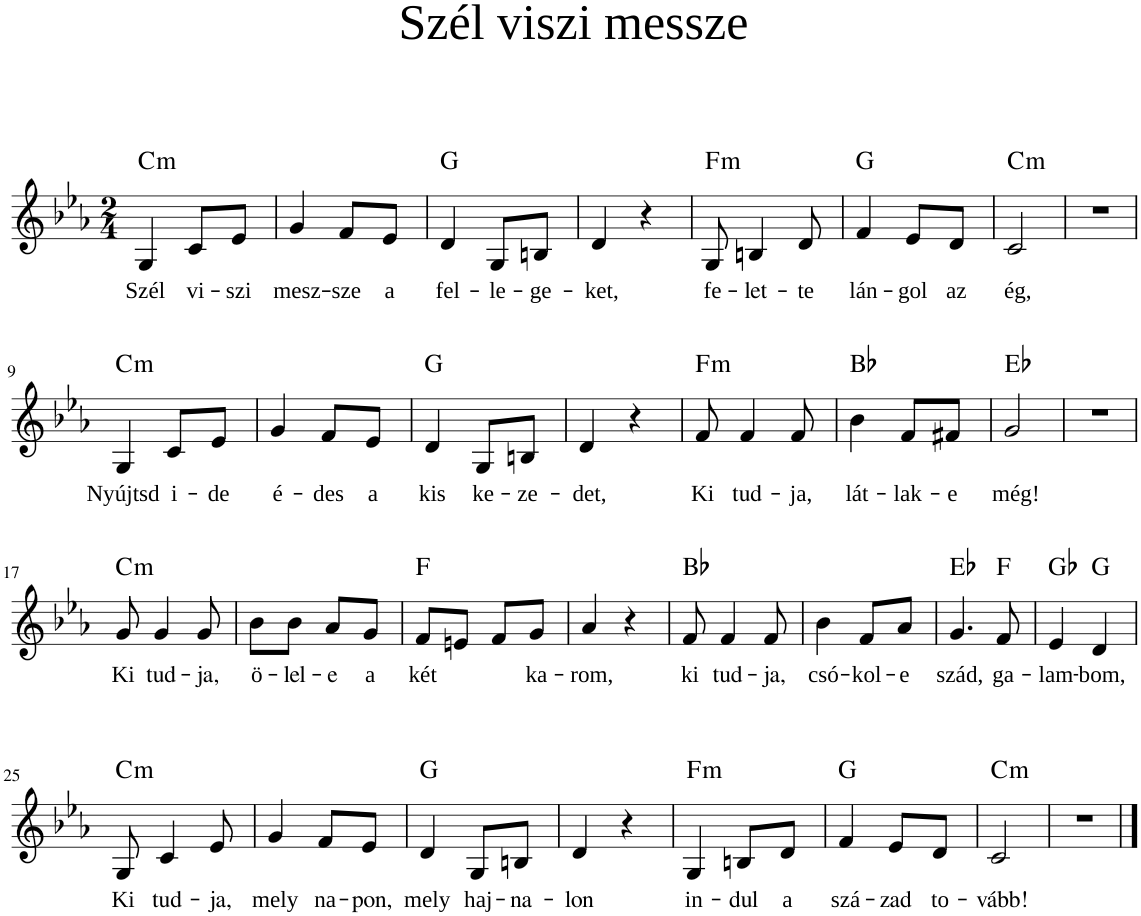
**kern	**text	**harte
*part1	*part1	*part1
*staff1	*staff1	*
*I"Piano	*	*
*I'Pno	*	*
*clefG2	*	*
*k[b-e-a-]	*	*
*M2/4	*	*
=1	=1	=1
!	!LO:LY:b	!LO:H:kt=m
4G/	Szél	C:min
!	!LO:LY:b	!
8c/L	vi-	.
!	!LO:LY:b	!
8e-/J	-szi	.
=2	=2	=2
!	!LO:LY:b	!
4g/	mesz-	.
!	!LO:LY:b	!
8f/L	-sze	.
!	!LO:LY:b	!
8e-/J	a	.
=3	=3	=3
!	!LO:LY:b	!
4d/	fel-	G:maj
!	!LO:LY:b	!
8G/L	-le-	.
!	!LO:LY:b	!
8Bn/J	-ge-	.
=4	=4	=4
!	!LO:LY:b	!
4d/	-ket,	.
4r	.	.
=5	=5	=5
!	!LO:LY:b	!LO:H:kt=m
8G/	fe-	F:min
!	!LO:LY:b	!
4Bn/	-let-	.
!	!LO:LY:b	!
8d/	-te	.
=6	=6	=6
!	!LO:LY:b	!
4f/	lán-	G:maj
!	!LO:LY:b	!
8e-/L	-gol	.
!	!LO:LY:b	!
8d/J	az	.
=7	=7	=7
!	!LO:LY:b	!LO:H:kt=m
2c/	ég,	C:min
=8	=8	=8
2r	.	.
!!LO:LB:g=z
=9	=9	=9
!	!LO:LY:b	!LO:H:kt=m
4G/	Nyújtsd	C:min
!	!LO:LY:b	!
8c/L	i-	.
!	!LO:LY:b	!
8e-/J	-de	.
=10	=10	=10
!	!LO:LY:b	!
4g/	é-	.
!	!LO:LY:b	!
8f/L	-des	.
!	!LO:LY:b	!
8e-/J	a	.
=11	=11	=11
!	!LO:LY:b	!
4d/	kis	G:maj
!	!LO:LY:b	!
8G/L	ke-	.
!	!LO:LY:b	!
8Bn/J	-ze-	.
=12	=12	=12
!	!LO:LY:b	!
4d/	-det,	.
4r	.	.
=13	=13	=13
!	!LO:LY:b	!LO:H:kt=m
8f/	Ki	F:min
!	!LO:LY:b	!
4f/	tud-	.
!	!LO:LY:b	!
8f/	-ja,	.
=14	=14	=14
!	!LO:LY:b	!
4b-\	lát-	Bb:maj
!	!LO:LY:b	!
8f/L	-lak-	.
!	!LO:LY:b	!
8f#X/J	-e	.
=15	=15	=15
!	!LO:LY:b	!
2g/	még!	Eb:maj
=16	=16	=16
2r	.	.
!!LO:LB:g=z
=17	=17	=17
!	!LO:LY:b	!LO:H:kt=m
8g/	Ki	C:min
!	!LO:LY:b	!
4g/	tud-	.
!	!LO:LY:b	!
8g/	-ja,	.
=18	=18	=18
!	!LO:LY:b	!
8b-\L	ö-	.
!	!LO:LY:b	!
8b-\J	-lel-	.
!	!LO:LY:b	!
8a-/L	-e	.
!	!LO:LY:b	!
8g/J	a	.
=19	=19	=19
!	!LO:LY:b	!
8f/L	két	F:maj
8en/J	.	.
8f/L	.	.
!	!LO:LY:b	!
8g/J	ka-	.
=20	=20	=20
!	!LO:LY:b	!
4a-/	-rom,	.
4r	.	.
=21	=21	=21
!	!LO:LY:b	!
8f/	ki	Bb:maj
!	!LO:LY:b	!
4f/	tud-	.
!	!LO:LY:b	!
8f/	-ja,	.
=22	=22	=22
!	!LO:LY:b	!
4b-\	csó-	.
!	!LO:LY:b	!
8f/L	-kol-	.
!	!LO:LY:b	!
8a-/J	-e	.
=23	=23	=23
!	!LO:LY:b	!
4.g/	szád,	Eb:maj
!	!LO:LY:b	!
8f/	ga-	F:maj
=24	=24	=24
!	!LO:LY:b	!
4e-/	-lam-	Gb:maj
!	!LO:LY:b	!
4d/	-bom,	G:maj
!!LO:LB:g=z
=25	=25	=25
!	!LO:LY:b	!LO:H:kt=m
8G/	Ki	C:min
!	!LO:LY:b	!
4c/	tud-	.
!	!LO:LY:b	!
8e-/	-ja,	.
=26	=26	=26
!	!LO:LY:b	!
4g/	mely	.
!	!LO:LY:b	!
8f/L	na-	.
!	!LO:LY:b	!
8e-/J	-pon,	.
=27	=27	=27
!	!LO:LY:b	!
4d/	mely	G:maj
!	!LO:LY:b	!
8G/L	haj-	.
!	!LO:LY:b	!
8Bn/J	-na-	.
=28	=28	=28
!	!LO:LY:b	!
4d/	-lon	.
4r	.	.
=29	=29	=29
!	!LO:LY:b	!LO:H:kt=m
4G/	in-	F:min
!	!LO:LY:b	!
8Bn/L	-dul	.
!	!LO:LY:b	!
8d/J	a	.
=30	=30	=30
!	!LO:LY:b	!
4f/	szá-	G:maj
!	!LO:LY:b	!
8e-/L	-zad	.
!	!LO:LY:b	!
8d/J	to-	.
=31	=31	=31
!	!LO:LY:b	!LO:H:kt=m
2c/	-vább!	C:min
=32	=32	=32
2r	.	.
==	==	==
*-	*-	*-
